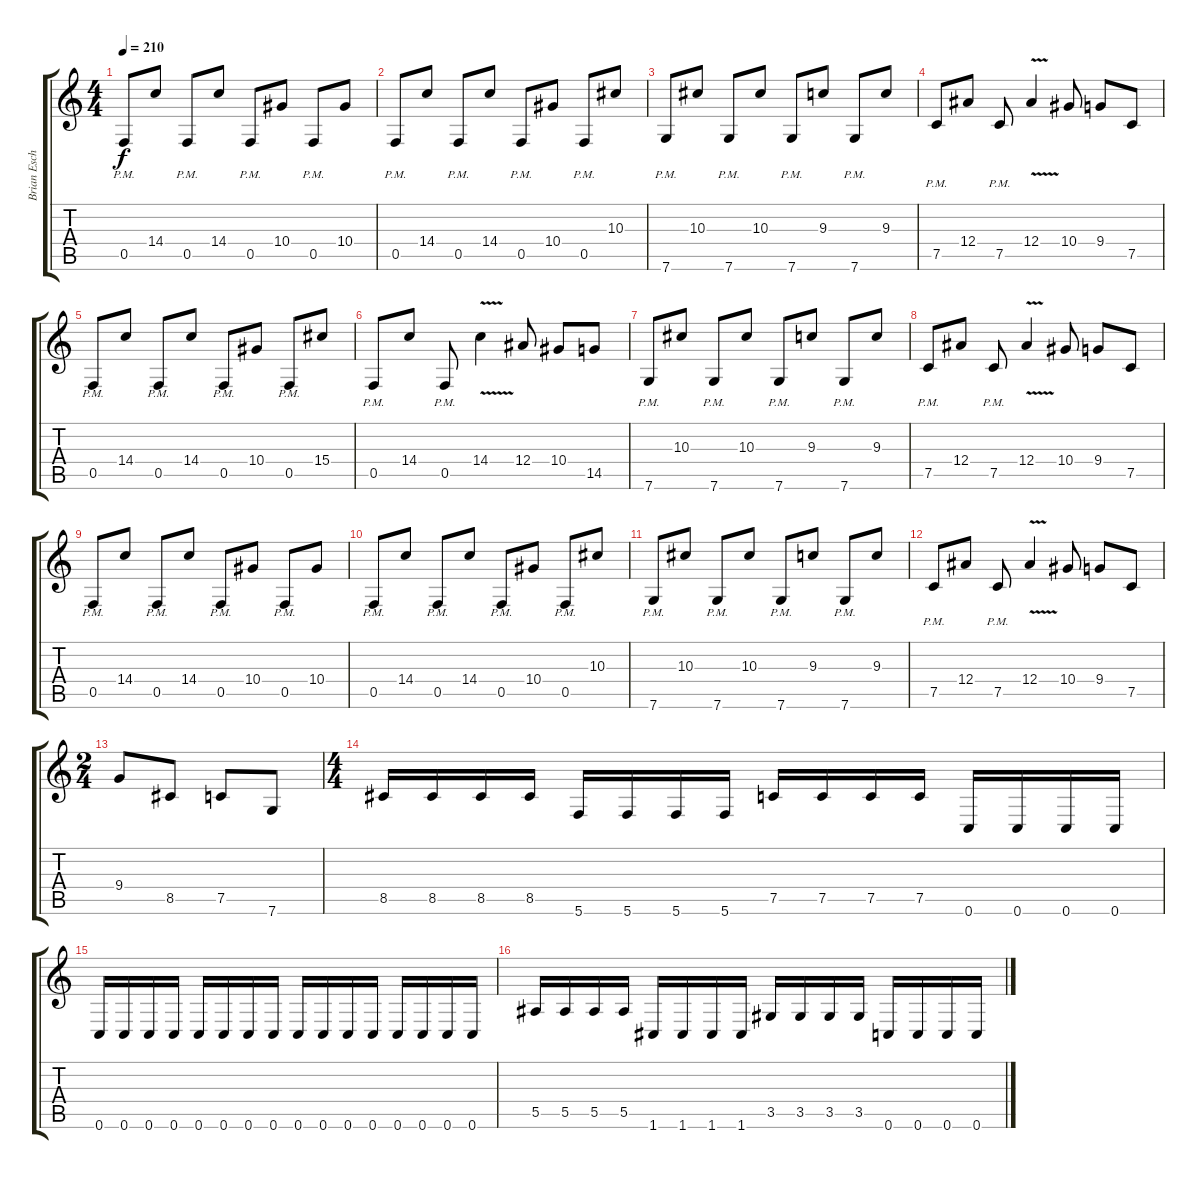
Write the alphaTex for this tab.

\track ("Brian Eschbach Rhythm" "Brian Esch") {instrument overdrivenguitar}
\staff {score tabs}
\tuning (C4 G3 Eb3 Bb2 F2 C2) {hide}
\ts (4 4)
\tempo 210
\clef g2
\ks c
0.5{pm}.8{dy f} 14.4.8 0.5{pm}.8 14.4.8 0.5{pm}.8 10.4.8 0.5{pm}.8 10.4.8 |
0.5{pm}.8 14.4.8 0.5{pm}.8 14.4.8 0.5{pm}.8 10.4.8 0.5{pm}.8 10.3.8 |
7.6{pm}.8 10.3.8 7.6{pm}.8 10.3.8 7.6{pm}.8 9.3.8 7.6{pm}.8 9.3.8 |
7.5{pm}.8 12.4.8 7.5{pm}.8 12.4{v}.4 10.4.8 9.4.8 7.5.8 |
0.5{pm}.8 14.4.8 0.5{pm}.8 14.4.8 0.5{pm}.8 10.4.8 0.5{pm}.8 15.4.8 |
0.5{pm}.8 14.4.8 0.5{pm}.8 14.4{v}.4 12.4.8 10.4.8 14.5.8 |
7.6{pm}.8 10.3.8 7.6{pm}.8 10.3.8 7.6{pm}.8 9.3.8 7.6{pm}.8 9.3.8 |
7.5{pm}.8 12.4.8 7.5{pm}.8 12.4{v}.4 10.4.8 9.4.8 7.5.8 |
0.5{pm}.8 14.4.8 0.5{pm}.8 14.4.8 0.5{pm}.8 10.4.8 0.5{pm}.8 10.4.8 |
0.5{pm}.8 14.4.8 0.5{pm}.8 14.4.8 0.5{pm}.8 10.4.8 0.5{pm}.8 10.3.8 |
7.6{pm}.8 10.3.8 7.6{pm}.8 10.3.8 7.6{pm}.8 9.3.8 7.6{pm}.8 9.3.8 |
7.5{pm}.8 12.4.8 7.5{pm}.8 12.4{v}.4 10.4.8 9.4.8 7.5.8 |
\ts (2 4)
9.4.8 8.5.8 7.5.8 7.6.8 |
\ts (4 4)
8.5.16 8.5.16 8.5.16 8.5.16 5.6.16 5.6.16 5.6.16 5.6.16 7.5.16 7.5.16 7.5.16 7.5.16 0.6.16 0.6.16 0.6.16 0.6.16 |
0.6.16 0.6.16 0.6.16 0.6.16 0.6.16 0.6.16 0.6.16 0.6.16 0.6.16 0.6.16 0.6.16 0.6.16 0.6.16 0.6.16 0.6.16 0.6.16 |
5.5.16 5.5.16 5.5.16 5.5.16 1.6.16 1.6.16 1.6.16 1.6.16 3.5.16 3.5.16 3.5.16 3.5.16 0.6.16 0.6.16 0.6.16 0.6.16
